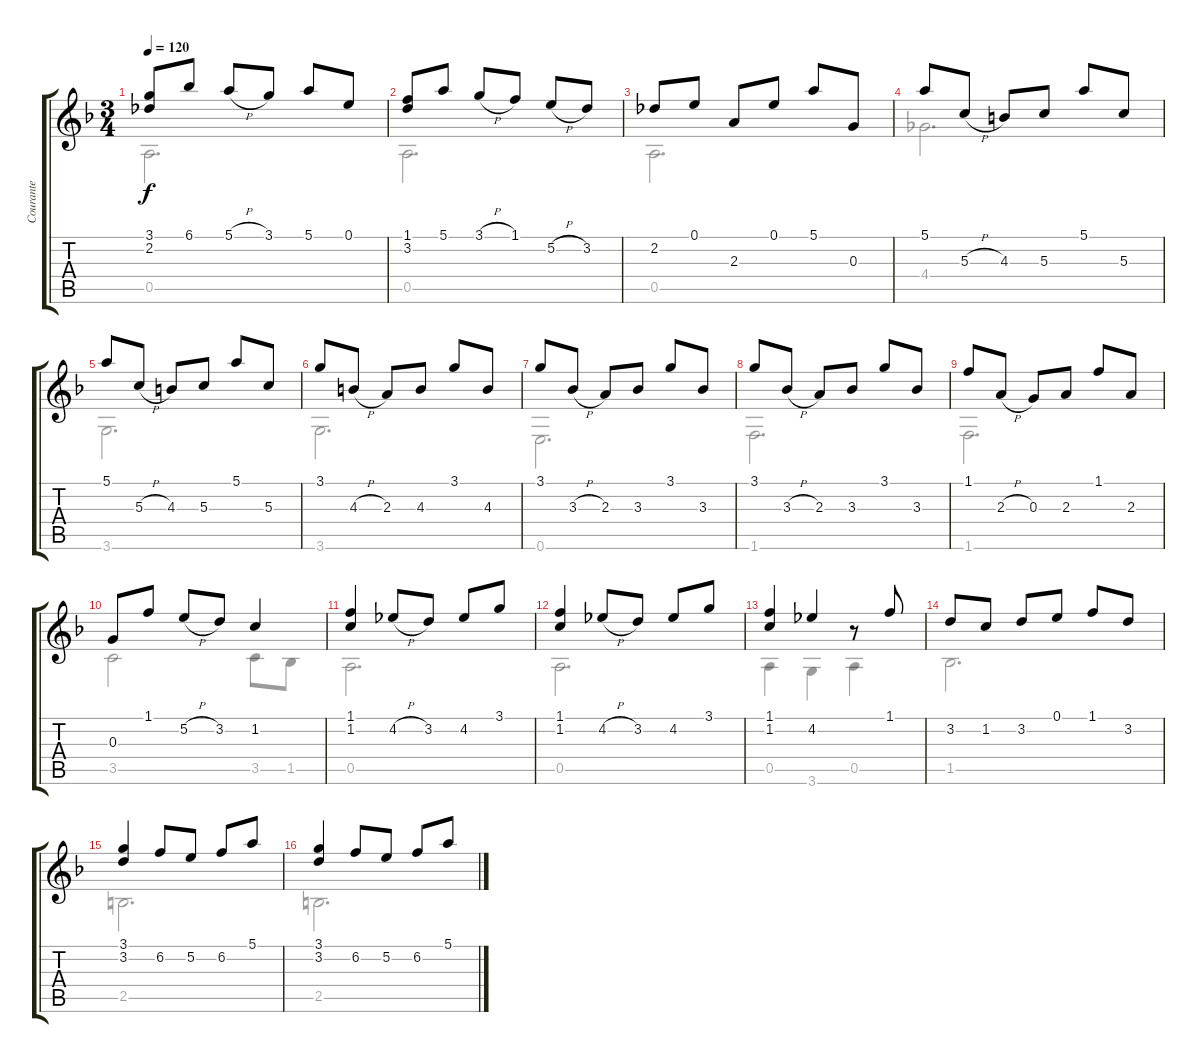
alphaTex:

\track ("Courante" "Courante") {instrument acousticguitarnylon}
\staff {score tabs}
\tuning (E4 B3 G3 D3 A2 E2) {hide}
\voice
\ts (3 4)
\tempo 120
\clef g2
\ks f
(3.1 2.2).8{dy f} 6.1.8 5.1{h}.8 3.1.8 5.1.8 0.1.8 |
(1.1 3.2).8 5.1.8 3.1{h}.8 1.1.8 5.2{h}.8 3.2.8 |
2.2.8 0.1.8 2.3.8 0.1.8 5.1.8 0.3.8 |
5.1.8 5.3{h}.8 4.3.8 5.3.8 5.1.8 5.3.8 |
5.1.8 5.3{h}.8 4.3.8 5.3.8 5.1.8 5.3.8 |
3.1.8 4.3{h}.8 2.3.8 4.3.8 3.1.8 4.3.8 |
3.1.8 3.3{h}.8 2.3.8 3.3.8 3.1.8 3.3.8 |
3.1.8 3.3{h}.8 2.3.8 3.3.8 3.1.8 3.3.8 |
1.1.8 2.3{h}.8 0.3.8 2.3.8 1.1.8 2.3.8 |
0.3.8 1.1.8 5.2{h}.8 3.2.8 1.2.4 |
(1.1 1.2).4 4.2{h}.8 3.2.8 4.2.8 3.1.8 |
(1.1 1.2).4 4.2{h}.8 3.2.8 4.2.8 3.1.8 |
(1.1 1.2).4 4.2.4 r.8 1.1.8 |
3.2.8 1.2.8 3.2.8 0.1.8 1.1.8 3.2.8 |
(3.1 3.2).4 6.2.8 5.2.8 6.2.8 5.1.8 |
(3.1 3.2).4 6.2.8 5.2.8 6.2.8 5.1.8
\voice
\clef g2
\ottava regular
\simile none
\ks f
0.5.2{d dy f} |
0.5.2{d} |
0.5.2{d} |
4.4.2{d} |
3.6.2{d} |
3.6.2{d} |
0.6.2{d} |
1.6.2{d} |
1.6.2{d} |
3.5.2 3.5.8 1.5.8 |
0.5.2{d} |
0.5.2{d} |
0.5.4 3.6.4 0.5.4 |
1.5.2{d} |
2.5.2{d} |
2.5.2{d}
